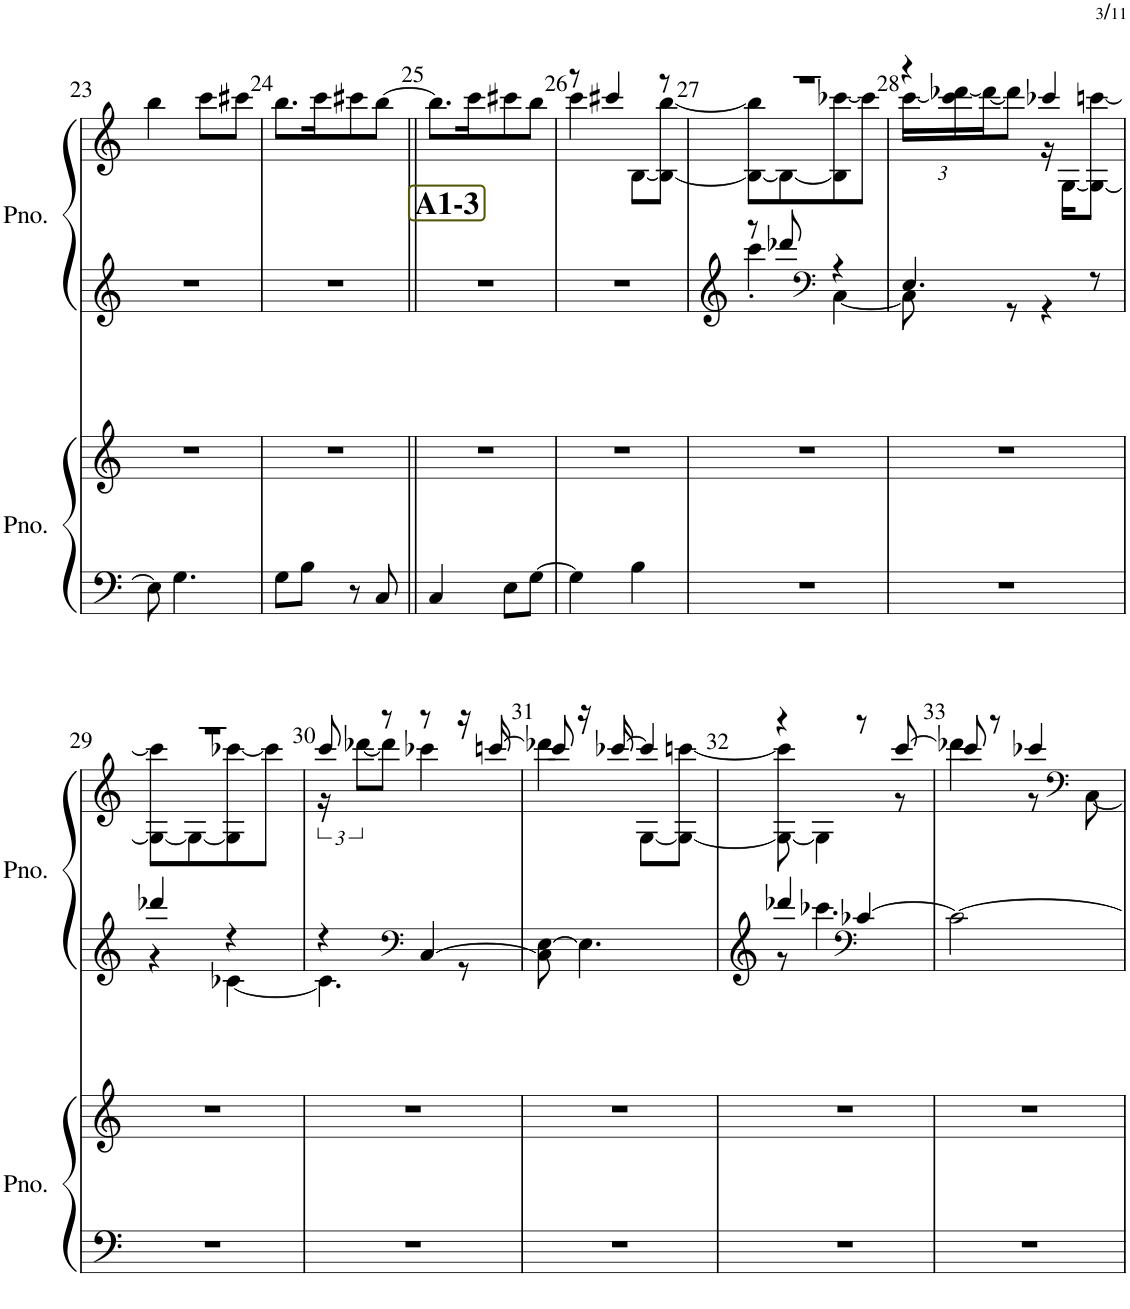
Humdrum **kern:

**kern	**kern	**kern	**kern
*part2	*part2	*part1	*part1
*staff4	*staff3	*staff2	*staff1
*I"ピアノ	*	*I"ピアノ	*
!!LO:PB:g=z
*clefF4	*clefG2	*clefG2	*clefG2
*k[]	*k[]	*k[]	*k[]
*M4/8	*M4/8	*M4/8	*M4/8
=23	=23	=23	=23
8E\]	2r	2r	4bb\
4.G\	.	.	.
.	.	.	8ccc\L
.	.	.	8ccc#X\J
=24	=24	=24	=24
8G\L	2r	2r	8.bb\L
8B\J	.	.	.
.	.	.	16ccc\K
8r	.	.	8ccc#X\
8C/	.	.	[8bb\J
!!LO:REH:place=s1:b:B:cj:fs=15:t=A1-3
=25||	=25||	=25||	=25||
4C/	2r	2r	8.bb\L]
.	.	.	16ccc\K
8E\L	.	.	8ccc#X\
[8G\J	.	.	8bb\J
=26	=26	=26	=26
*	*	*	*^
4G\]	2r	2r	8r	4ccc\
.	.	.	4ccc#X/	.
4B\	.	.	.	[8B\L
.	.	.	8r	8B\_ [8bb\J
=27	=27	=27	=27	=27
*	*	*^	*	*
2r	2r	8r	4ccc'\	2r	8B\_ 8bb\]L
.	.	8ddd-X/	.	.	8B\_
*	*	*clefF4	*	*	*
.	.	4r	[4C\	.	8B\] [8ccc-X\
.	.	.	.	.	8ccc-\J]
=28	=28	=28	=28	=28	=28
*	*	*	*	*	*Xbrackettup
2r	2r	4.E/	8C\]	4r	[24ccc\LL
.	.	.	.	.	24ccc\] [24ddd-X\
.	.	.	.	.	24ddd-\J_
.	.	.	8r	.	8ddd-\J]
.	.	.	4r	4ccc-X/	16r
.	.	.	.	.	[16G\KL
.	.	8r	.	.	8G\_ [8cccn\J
!!LO:LB:g=z	!!
=29	=29	=29	=29	=29	=29
2r	2r	4ddd-X/	4r	2r	8G\_ 8ccc\]L
.	.	.	.	.	8G\_
.	.	4r	[4c-X\	.	8G\] [8ccc-X\
.	.	.	.	.	8ccc-\J]
=30	=30	=30	=30	=30	=30
*	*	*	*	*	*brackettup
2r	2r	4r	4.c-\]	8ccc/	24r
.	.	.	.	.	[12ddd-X\L
.	.	.	.	8r	8ddd-\J]
*	*	*clefF4	*	*	*
.	.	[4C/	.	8r	4ccc-X\
.	.	.	8r	16r	.
.	.	.	.	[16cccn/	.
*	*	*v	*v	*	*
=31	=31	=31	=31	=31
2r	2r	8C\] [8E\	8ccc/]	4ddd-X\
.	.	4.E\]	16r	.
.	.	.	[16ccc-X/	.
.	.	.	4ccc-/]	[8G\L
.	.	.	.	8G\_ [8cccn\J
=32	=32	=32	=32	=32
*	*	*^	*	*
2r	2r	4ddd-X/	8r	4r	8G\_ 8ccc\]
.	.	.	4.ccc-X\	.	4G\]
*	*	*clefF4	*	*	*
.	.	[4c-X/	.	8r	.
.	.	.	.	[8ccc/	8r
*	*	*v	*v	*	*
=33	=33	=33	=33	=33
2r	2r	2c-\_	8ccc/]	4ddd-X\
.	.	.	8r	.
.	.	.	4ccc-X/	8r
*	*	*	*clefF4	*
.	.	.	.	[8C\
*	*	*	*v	*v
=	=	=	=
*-	*-	*-	*-
